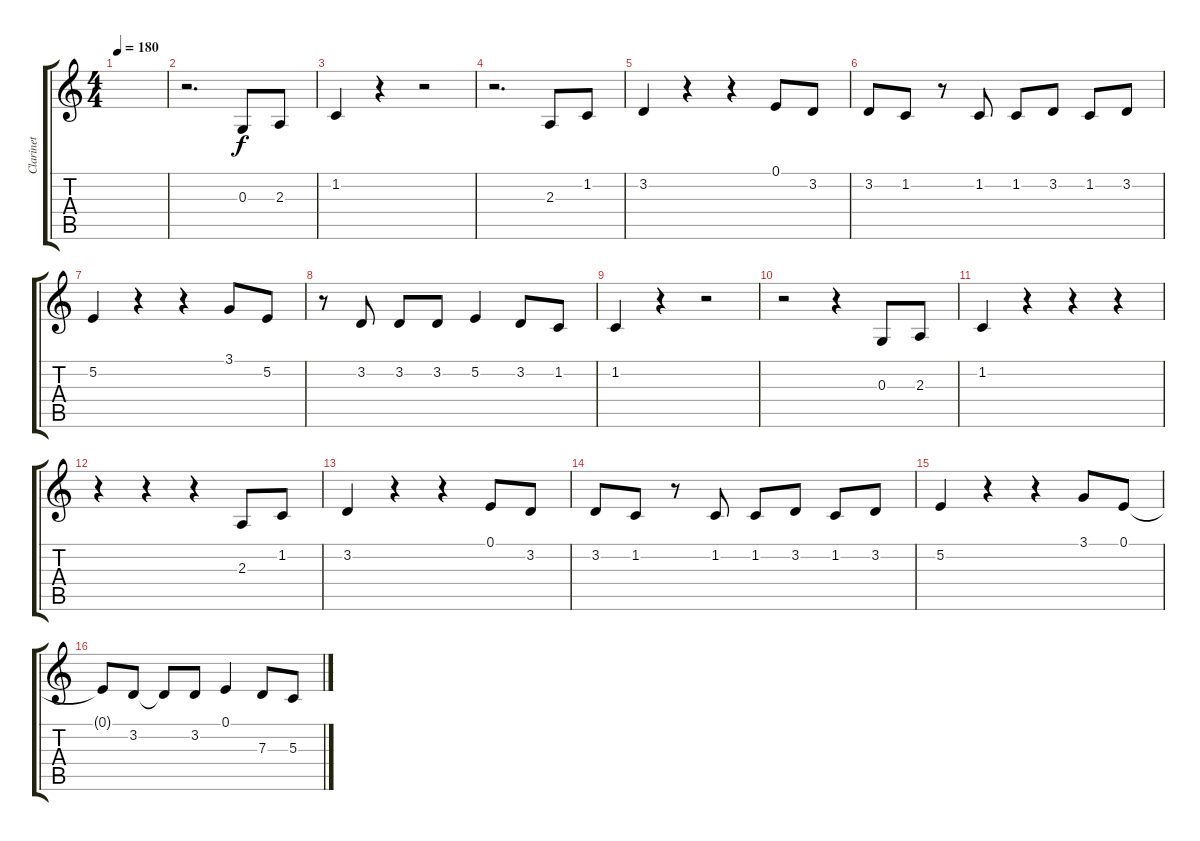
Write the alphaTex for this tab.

\track ("Clarinet" "Clarinet") {instrument altosax}
\staff {score tabs}
\tuning (E4 B3 G3 D3 A2 E2) {hide}
\ts (4 4)
\tempo 180
\clef g2
\ks c
|
r.2{d} 0.3.8 2.3.8 |
1.2.4 r.4 r.2 |
r.2{d} 2.3.8 1.2.8 |
3.2.4 r.4 r.4 0.1.8 3.2.8 |
3.2.8 1.2.8 r.8 1.2.8 1.2.8 3.2.8 1.2.8 3.2.8 |
5.2.4 r.4 r.4 3.1.8 5.2.8 |
r.8 3.2.8 3.2.8 3.2.8 5.2.4 3.2.8 1.2.8 |
1.2.4 r.4 r.2 |
r.2 r.4 0.3.8 2.3.8 |
1.2.4 r.4 r.4 r.4 |
r.4 r.4 r.4 2.3.8 1.2.8 |
3.2.4 r.4 r.4 0.1.8 3.2.8 |
3.2.8 1.2.8 r.8 1.2.8 1.2.8 3.2.8 1.2.8 3.2.8 |
5.2.4 r.4 r.4 3.1.8 0.1.8 |
0.1{t}.8 3.2.8 3.2{t}.8 3.2.8 0.1.4 7.3.8 5.3.8
